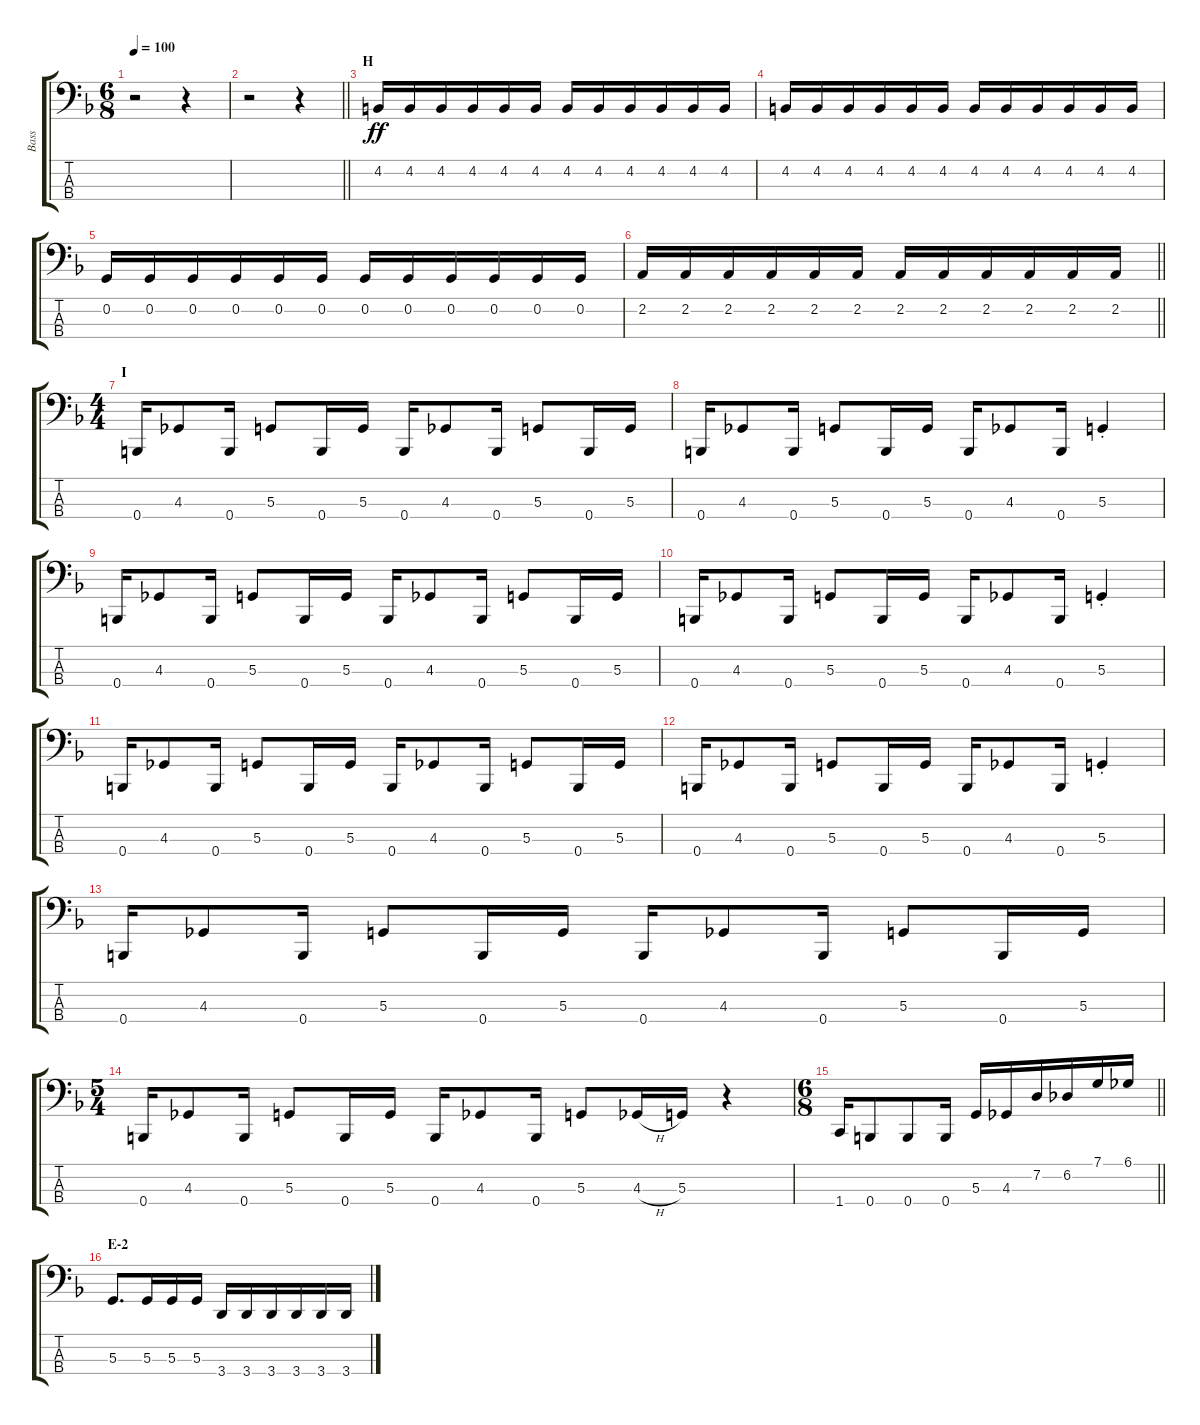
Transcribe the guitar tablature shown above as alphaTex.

\track ("Bass" "Bass") {instrument electricbasspick}
\staff {score tabs}
\tuning (C2 G1 D1 B0) {hide}
\ts (6 8)
\tempo 100
\clef f4
\ks f
r.2{dy f} r.4 |
\barLineRight lightlight
r.2 r.4 |
\section ("" "H")
4.2.16{dy ff} 4.2.16 4.2.16 4.2.16 4.2.16 4.2.16 4.2.16 4.2.16 4.2.16 4.2.16 4.2.16 4.2.16 |
4.2.16 4.2.16 4.2.16 4.2.16 4.2.16 4.2.16 4.2.16 4.2.16 4.2.16 4.2.16 4.2.16 4.2.16 |
0.2.16 0.2.16 0.2.16 0.2.16 0.2.16 0.2.16 0.2.16 0.2.16 0.2.16 0.2.16 0.2.16 0.2.16 |
\barLineRight lightlight
2.2.16 2.2.16 2.2.16 2.2.16 2.2.16 2.2.16 2.2.16 2.2.16 2.2.16 2.2.16 2.2.16 2.2.16 |
\ts (4 4)
\section ("" "I")
0.4.16 4.3.8 0.4.16 5.3.8 0.4.16 5.3.16 0.4.16 4.3.8 0.4.16 5.3.8 0.4.16 5.3.16 |
0.4.16 4.3.8 0.4.16 5.3.8 0.4.16 5.3.16 0.4.16 4.3.8 0.4.16 5.3{st}.4 |
0.4.16 4.3.8 0.4.16 5.3.8 0.4.16 5.3.16 0.4.16 4.3.8 0.4.16 5.3.8 0.4.16 5.3.16 |
0.4.16 4.3.8 0.4.16 5.3.8 0.4.16 5.3.16 0.4.16 4.3.8 0.4.16 5.3{st}.4 |
0.4.16 4.3.8 0.4.16 5.3.8 0.4.16 5.3.16 0.4.16 4.3.8 0.4.16 5.3.8 0.4.16 5.3.16 |
0.4.16 4.3.8 0.4.16 5.3.8 0.4.16 5.3.16 0.4.16 4.3.8 0.4.16 5.3{st}.4 |
0.4.16 4.3.8 0.4.16 5.3.8 0.4.16 5.3.16 0.4.16 4.3.8 0.4.16 5.3.8 0.4.16 5.3.16 |
\ts (5 4)
0.4.16 4.3.8 0.4.16 5.3.8 0.4.16 5.3.16 0.4.16 4.3.8 0.4.16 5.3.8 4.3{h}.16 5.3.16 r.4 |
\ts (6 8)
\barLineRight lightlight
1.4.16 0.4.8 0.4.8 0.4.16 5.3.16 4.3.16 7.2.16 6.2.16 7.1.16 6.1.16 |
\section ("" "E-2")
5.3.8{d} 5.3.16 5.3.16 5.3.16 3.4.16 3.4.16 3.4.16 3.4.16 3.4.16 3.4.16
